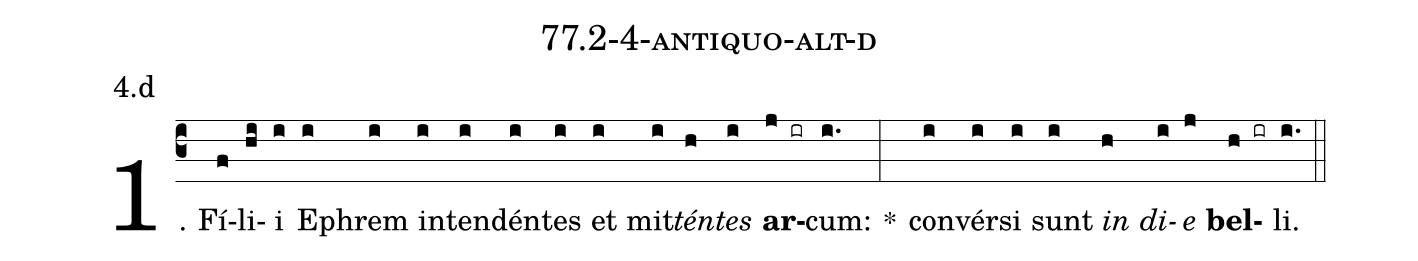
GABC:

name: 77.2-4-antiquo-alt-d;
annotation: 4.d;
%%
(c3)1. Fí(f)li(hi)i(i) E(i)phrem(i) in(i)ten(i)dén(i)tes(i) et(i) mit(i)<i>tén</i>(h)<i>tes</i>(i) <b>ar</b>(j ir)cum:(i.) *(:) con(i)vér(i)si(i) sunt(i) <i>in</i>(h) <i>di</i>(i)<i>e</i>(j) <b>bel</b>(h ir)li.(i.) (::)


%E(i) u(h) o(i) u(j) a(h) e.(i.) (::)
